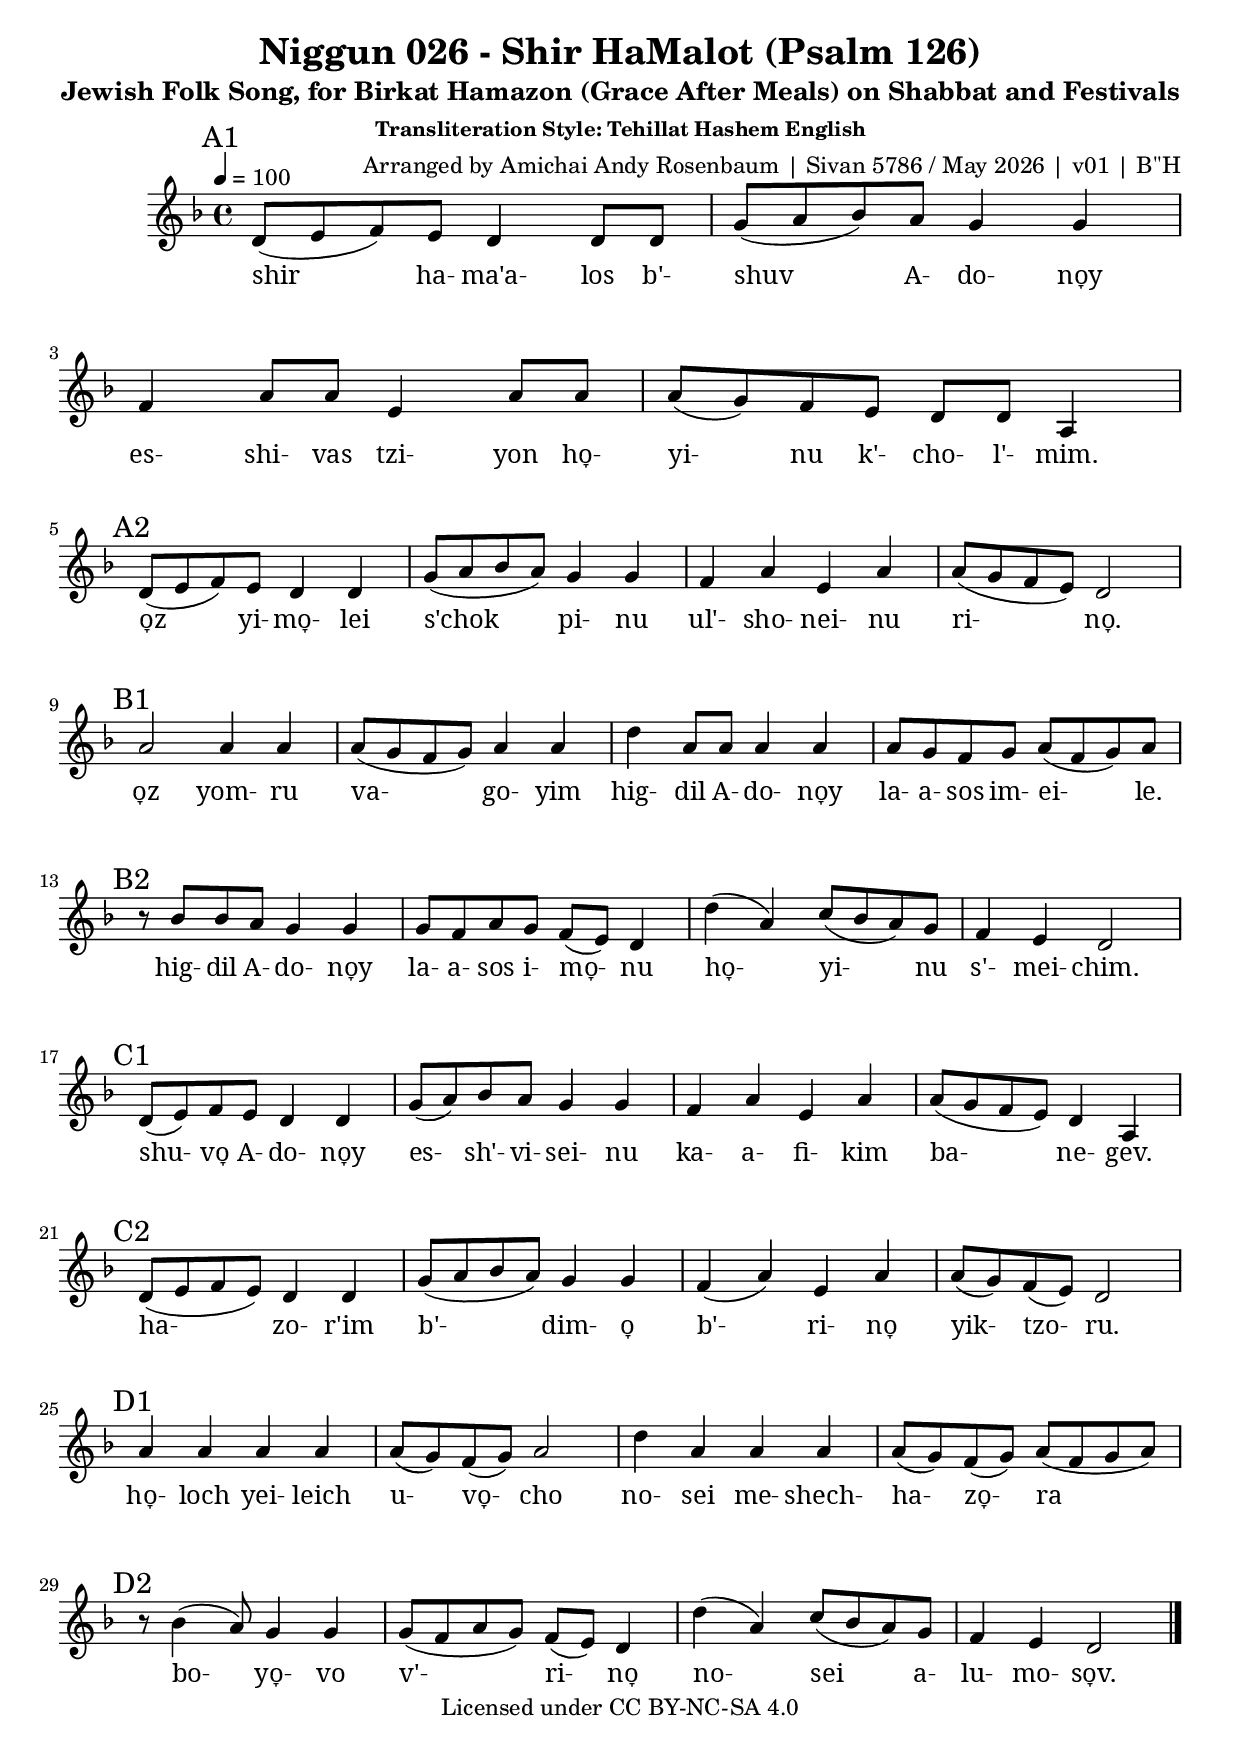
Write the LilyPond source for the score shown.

\version "2.24.4"



\header {
  title = "Niggun 026 - Shir HaMalot (Psalm 126)"
  subtitle = "Jewish Folk Song, for Birkat Hamazon (Grace After Meals) on Shabbat and Festivals"
  subsubtitle = "Transliteration Style: Tehillat Hashem English"
%   subsubtitle = "Transliteration Style: Modern Israeli"
  % subsubtitle = "Transliteration Style: ArtScroll Ashkenazi"
  arranger = "Arranged by Amichai Andy Rosenbaum | Sivan 5786 / May 2026 | v01 | B''H"
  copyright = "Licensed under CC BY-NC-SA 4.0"
}

upperA = \relative c' {
  \mark \markup { "A1" }
  | d8( e f) e d4 d8 d
  | g8( a bes) a g4 g
  | f4 a8 a e4 a8 a
  | a8( g) f e d d a4
  \break
  \mark \markup { "A2" }
  | d8( e f) e d4 d
  | g8( a bes a) g4 g
  | f4 a e a
  | a8( g f e) d2
}

upperB = \relative c' {
  \break
  \mark \markup { "B1" }
  | a'2 a4 a
  | a8( g f g) a4 a
  | d4 a8 a a4 a
  | a8 g f g a( f g) a
  \break
  \mark \markup { "B2" }
  | r8 bes8 bes a g4 g
  | g8 f a g f( e) d4
  | d'4( a) c8( bes a) g
  | f4 e4 d2
}

upperC = \relative c' {
  \break
  \mark \markup { "C1" }
  %   shu- vo̞ A- do- no̞y es- sh'- vi- sei- nu
  %   ka- a- fi- kim ba- ne- gev.

  | d8( e) f e d4 d4
  | g8( a) bes a g4 g
  | f4 a e a
  | a8( g f e) d4 a
  \break
  \mark \markup { "C2" }
  %   ha- zo- r'im b'- dim- o̞
  %   b'- ri- no̞ yik- tzo- ru.
  | d8( e f e) d4 d
  | g8( a bes a) g4 g
  | f4( a) e a
  | a8( g) f( e) d2
}

upperD = \relative c' {
  \break
  \mark \markup { "D1" }
  %   ho̞- loch yei- leich u- vo̞- cho
  %   no- sei me- shech- ha- zo̞- ra
  | a'4 a a a
  | a8( g) f( g) a2
  | d4 a a a
  | a8( g) f( g) a( f g a)
  \break
  \mark \markup { "D2" }
  %   bo- yo̞- vo v'- ri- no̞
  %   no- sei a- lu- mo- so̞v.
  | r8 bes4( a8) g4 g
  | g8( f a g) f( e) d4
  | d'4( a) c8( bes a) g
  | f4 e4 d2
}


% ======== %
% Sections %
% ======== %

sectionUpperA = {
  \upperA
  \upperB
  \upperC
  \upperD
  \fine
}

% ===== %
% Parts %
% ===== %

myTempo = \tempo 4 = 100

upper = {
  \clef treble
  \key d \minor
  \time 4/4
  \myTempo

  \sectionUpperA
}

upperMidi = \upper

% ==== %
% Text %
% ==== %



textA = \lyricmode {
  shir ha- ma'a- los b'- shuv A- do- no̞y
  es- shi- vas tzi- yon ho̞- yi- nu k'- cho- l'- mim.
  o̞z yi- mo̞- lei s'chok pi- nu
  ul'- sho- nei- nu ri- no̞.
}

textB = \lyricmode {
  o̞z yom- ru va- go- yim
  hig- dil A- do- no̞y la- a- sos im- ei- le.
  hig- dil A- do- no̞y la- a- sos i- mo̞- nu
  ho̞- yi- nu s'- mei- chim.
}

textC = \lyricmode {
  shu- vo̞ A- do- no̞y es- sh'- vi- sei- nu
  ka- a- fi- kim ba- ne- gev.
  ha- zo- r'im b'- dim- o̞
  b'- ri- no̞ yik- tzo- ru.
}

textD = \lyricmode {
  ho̞- loch yei- leich u- vo̞- cho
  no- sei me- shech- ha- zo̞- ra
  bo- yo̞- vo v'- ri- no̞
  no- sei a- lu- mo- so̞v.
}

% TODO: MI version

textAll = {
  \textA
  \textB
  \textC
  \textD
}

textAllMI = {
  % TODO: MI version
}

% ====== %
% Staves %
% ====== %

bodyVoice = \new Voice = "body" \upper

bodyVoiceMidi = \new Voice = "body" \upperMidi

staffUpper = \new Staff = upper {
  \set Staff.midiInstrument = #"cello" \bodyVoice
}

staffUpperMidi = \new Staff = upper {
  \set Staff.midiInstrument = #"cello" \bodyVoiceMidi
%   \bodyVoiceMidi
}

staffLyrics = \new Lyrics \with {
  alignBelowContext = "upper"
  \override VerticalAxisGroup.remove-empty = ##t
} \lyricsto "body" {
  \textAll
%   \textAllMI
}

theScore = {
  \new PianoStaff <<
    \staffUpper
    \staffLyrics
  >>
}

theScoreMidi = {
  \new PianoStaff <<
    \staffUpperMidi
  >>
}

\markup { \vspace #-2 }

\score {
    \theScore
  \layout {
    ragged-last = ##f
    \context {
      \Lyrics
      \override LyricText.font-name = #"Garamond"
%       \override LyricText.font-name = #"Times New Roman,"
    }
 }
  % \midi { \context { \Score midiRepeatTypes #onlyRepeats } }
}


\paper {
  score-markup-spacing.basic-distance = #-3
  system-system-spacing.basic-distance = #10
  system-system-spacing.padding = #1
}

\score {
\unfoldRepeats {
  \transpose c' c  {
  \theScoreMidi
  }
}
  \midi {
  }
}


\markup {
  \line {
    \hspace #15
    \column {
      \line { A song of ascents. When Hashem will return }
      \vspace #-0.05
      \line { the exiles of Zion, we will have been like dreamers. }
      \vspace #-0.05
      \line { Then our mouth will be filled with laughter, }
      \vspace #-0.05
      \line { and our tongue with songs of joy; }
      \vspace #-0.05
      \line { then will they say among the nations, }
      \vspace #-0.05
      \line { 'Hashem has done great things for these.' }
      \vspace #-0.05
      \line { Hashem has done great things for us; }
      \vspace #-0.05
      \line { we were joyful. }
      \vspace #-0.05
      \line { Hashem, return our exiles }
      \vspace #-0.05
      \line { as streams to arid soil. }
      \vspace #-0.05
      \line { Those who sow in tears }
      \vspace #-0.05
      \line { will reap with songs of joy. }
      \vspace #-0.05
      \line { He goes along weeping, }
      \vspace #-0.05
      \line { carrying the bag of seed; }
      \vspace #-0.05
      \line { he will surely return with songs of joy, }
      \vspace #-0.05
      \line { carrying his sheaves. }
      \vspace #-0.05
    }
    \hspace #2
    \column {
      \right-align {
        \fontsize #1.5 {
          \line { יי בְּשׁוּב הַמַּעֲלוֹת שִׁיר }
          \vspace #-0.05
          \line { כְּחֹלְמִים׃ הָיִינוּ צִיּוֹן אֶת־שִׁיבַת }
          \vspace #-0.05
          \line { פִּינוּ שְׂחוֹק יִמָּלֵא אָז }
          \vspace #-0.05
          \line { רִנָּה וּלְשׁוֹנֵנוּ }
          \vspace #-0.05
          \line { בַגּוֹיִם יֹאמְרוּ אָז }
          \vspace #-0.05
          \line { עִם־אֵלֶּה׃ לַעֲשׂוֹת יי הִגְדִּיל }
          \vspace #-0.05
          \line { עִמָּנוּ לַעֲשׂוֹת יי הִגְדִּיל }
          \vspace #-0.05
          \line { שְׂמֵחִים׃ הָיִינוּ }
          \vspace #-0.05
          \line { אֶת־שְׁבִיתֵנוּ יי שׁוּבָה }
          \vspace #-0.05
          \line { בַּנֶּגֶב׃ כַּאֲפִיקִים }
          \vspace #-0.05
          \line { בְּדִמְעָה הַזֹּרְעִים }
          \vspace #-0.05
          \line { יִקְצֹרוּ׃ בְּרִנָּה }
          \vspace #-0.05
          \line { וּבָכֹה יֵלֵךְ הָלוֹךְ }
          \vspace #-0.05
          \line { מֶשֶׁךְ־הַזָּרַע נֹשֵׂא }
          \vspace #-0.05
          \line { בְרִנָּה בֹּא־יָבֹא }
          \vspace #-0.05
          \line { אֲלֻמֹּתָיו׃ נֹשֵׂא }
          \vspace #-0.05
        }
      }
    }
  }
}



% \markup {
%   \fill-line {
%     \line { \tiny "Melody: https://www.chabad.org/multimedia/music_cdo/aid/692744/jewish/2-Shir-Hamalot.htm" }
%   }
% }
